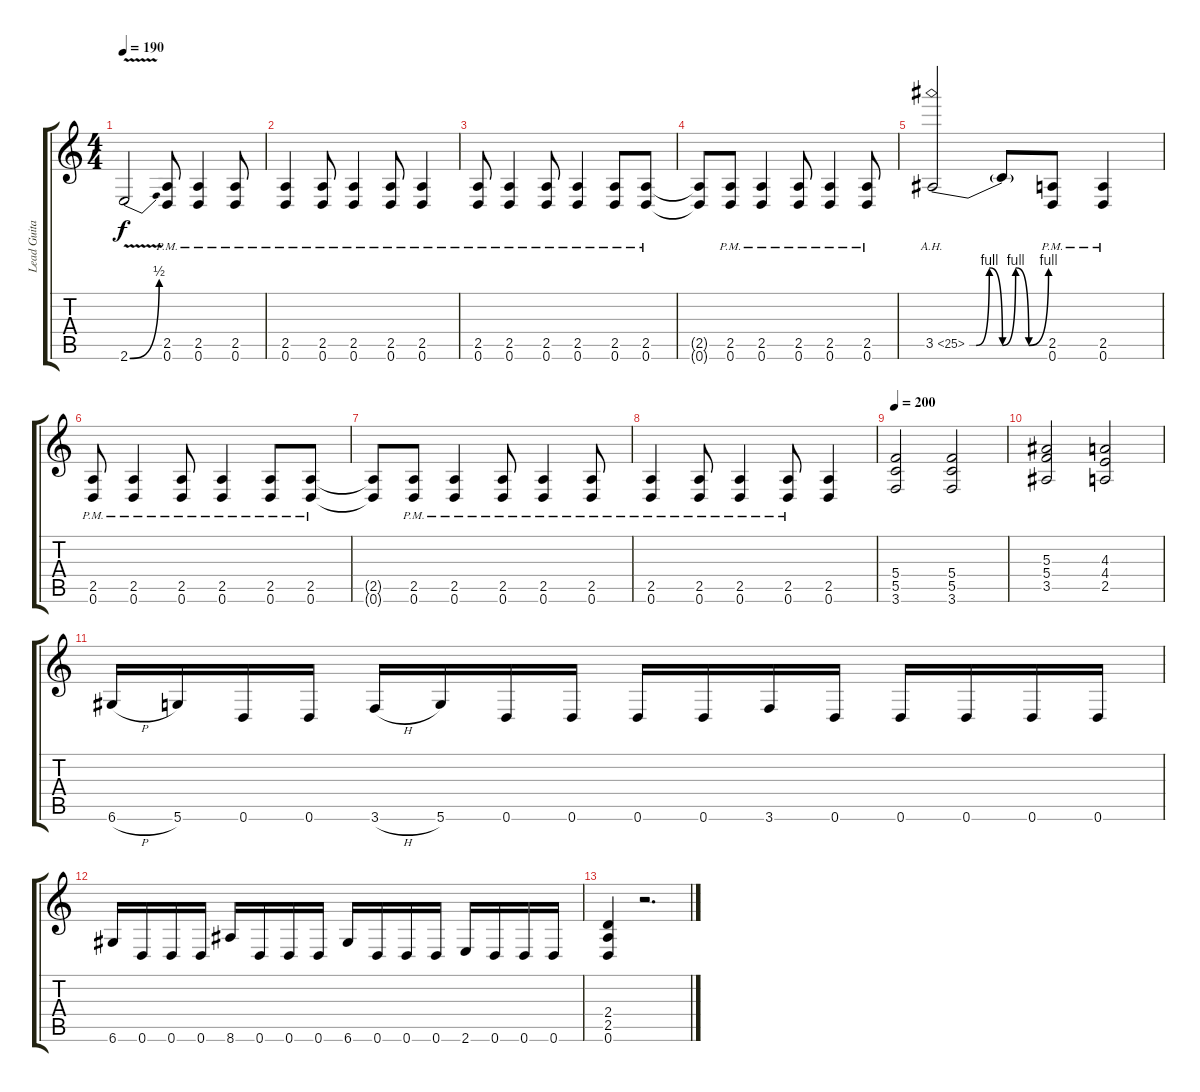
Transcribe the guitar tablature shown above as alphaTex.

\track ("Lead Guitar 2" "Lead Guita") {instrument distortionguitar}
\staff {score tabs}
\tuning (D4 A3 F3 C3 G2 D2) {hide}
\ts (4 4)
\tempo 190
\clef g2
\ks c
2.6{be (bend 0 0 60 2) v}.2{dy f} (2.5{pm} 0.6{pm}).8 (2.5{pm} 0.6{pm}).4 (2.5{pm} 0.6{pm}).8 |
(2.5{pm} 0.6{pm}).4 (2.5{pm} 0.6{pm}).8 (2.5{pm} 0.6{pm}).4 (2.5{pm} 0.6{pm}).8 (2.5{pm} 0.6{pm}).4 |
(2.5{pm} 0.6{pm}).8 (2.5{pm} 0.6{pm}).4 (2.5{pm} 0.6{pm}).8 (2.5{pm} 0.6{pm}).4 (2.5{pm} 0.6{pm}).8 (2.5{pm} 0.6{pm}).8 |
(2.5{t} 0.6{t}).8 (2.5{pm} 0.6{pm}).8 (2.5{pm} 0.6{pm}).4 (2.5{pm} 0.6{pm}).8 (2.5{pm} 0.6{pm}).4 (2.5{pm} 0.6{pm}).8 |
3.5{be (custom 0 0 5 0 15 4 25 0 35 4 45 0 60 4) ah 22}.2 3.5{t}.8 (2.5{pm} 0.6{pm}).8 (2.5{pm} 0.6{pm}).4 |
(2.5{pm} 0.6{pm}).8 (2.5{pm} 0.6{pm}).4 (2.5{pm} 0.6{pm}).8 (2.5{pm} 0.6{pm}).4 (2.5{pm} 0.6{pm}).8 (2.5{pm} 0.6{pm}).8 |
(2.5{t} 0.6{t}).8 (2.5{pm} 0.6{pm}).8 (2.5{pm} 0.6{pm}).4 (2.5{pm} 0.6{pm}).8 (2.5{pm} 0.6{pm}).4 (2.5{pm} 0.6{pm}).8 |
(2.5{pm} 0.6{pm}).4 (2.5{pm} 0.6{pm}).8 (2.5{pm} 0.6{pm}).4 (2.5{pm} 0.6{pm}).8 (2.5 0.6).4 |
\tempo 200
(5.4 5.5 3.6).2 (5.4 5.5 3.6).2 |
(5.3 5.4 3.5).2 (4.3 4.4 2.5).2 |
6.6{h}.16 5.6.16 0.6.16 0.6.16 3.6{h}.16 5.6.16 0.6.16 0.6.16 0.6.16 0.6.16 3.6.16 0.6.16 0.6.16 0.6.16 0.6.16 0.6.16 |
6.6.16 0.6.16 0.6.16 0.6.16 8.6.16 0.6.16 0.6.16 0.6.16 6.6.16 0.6.16 0.6.16 0.6.16 2.6.16 0.6.16 0.6.16 0.6.16 |
(2.4 2.5 0.6).4 r.2{d}
